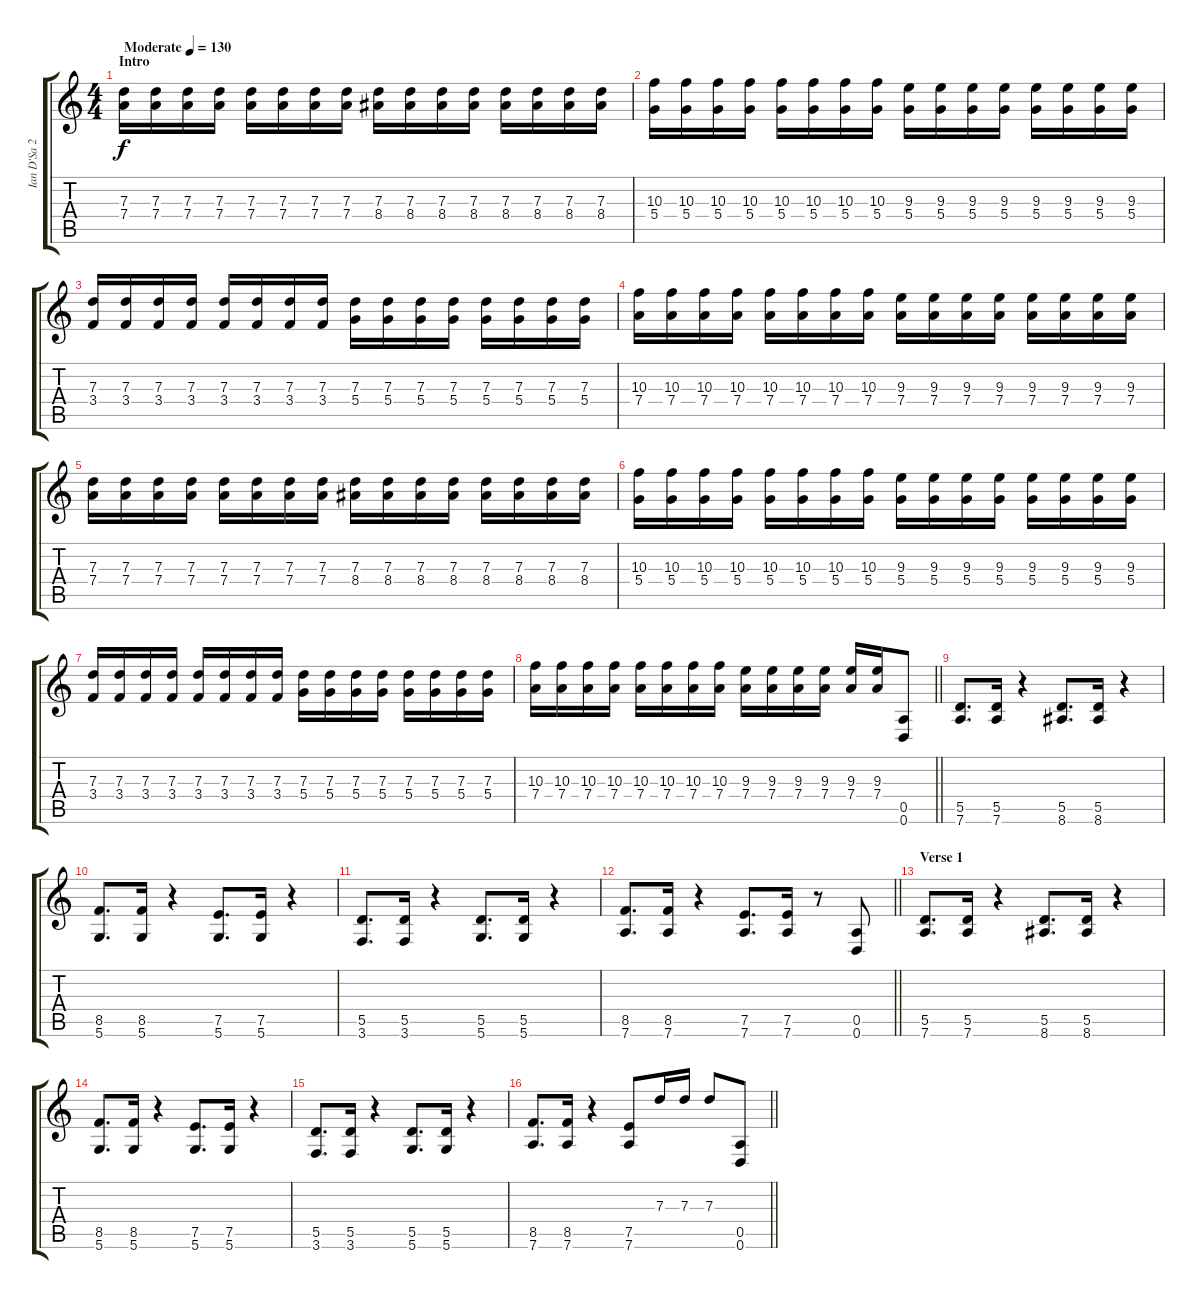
\track ("Ian D'Sa 2" "Ian D'Sa 2") {instrument overdrivenguitar}
\staff {score tabs}
\tuning (E4 B3 G3 D3 A2 D2) {hide}
\ts (4 4)
\section ("" "Intro")
\tempo (130 "Moderate")
\clef g2
\ks c
(7.3 7.4).16{dy f instrument overdrivenguitar} (7.3 7.4).16 (7.3 7.4).16 (7.3 7.4).16 (7.3 7.4).16 (7.3 7.4).16 (7.3 7.4).16 (7.3 7.4).16 (7.3 8.4).16 (7.3 8.4).16 (7.3 8.4).16 (7.3 8.4).16 (7.3 8.4).16 (7.3 8.4).16 (7.3 8.4).16 (7.3 8.4).16 |
(10.3 5.4).16 (10.3 5.4).16 (10.3 5.4).16 (10.3 5.4).16 (10.3 5.4).16 (10.3 5.4).16 (10.3 5.4).16 (10.3 5.4).16 (9.3 5.4).16 (9.3 5.4).16 (9.3 5.4).16 (9.3 5.4).16 (9.3 5.4).16 (9.3 5.4).16 (9.3 5.4).16 (9.3 5.4).16 |
(7.3 3.4).16 (7.3 3.4).16 (7.3 3.4).16 (7.3 3.4).16 (7.3 3.4).16 (7.3 3.4).16 (7.3 3.4).16 (7.3 3.4).16 (7.3 5.4).16 (7.3 5.4).16 (7.3 5.4).16 (7.3 5.4).16 (7.3 5.4).16 (7.3 5.4).16 (7.3 5.4).16 (7.3 5.4).16 |
(10.3 7.4).16 (10.3 7.4).16 (10.3 7.4).16 (10.3 7.4).16 (10.3 7.4).16 (10.3 7.4).16 (10.3 7.4).16 (10.3 7.4).16 (9.3 7.4).16 (9.3 7.4).16 (9.3 7.4).16 (9.3 7.4).16 (9.3 7.4).16 (9.3 7.4).16 (9.3 7.4).16 (9.3 7.4).16 |
(7.3 7.4).16 (7.3 7.4).16 (7.3 7.4).16 (7.3 7.4).16 (7.3 7.4).16 (7.3 7.4).16 (7.3 7.4).16 (7.3 7.4).16 (7.3 8.4).16 (7.3 8.4).16 (7.3 8.4).16 (7.3 8.4).16 (7.3 8.4).16 (7.3 8.4).16 (7.3 8.4).16 (7.3 8.4).16 |
(10.3 5.4).16 (10.3 5.4).16 (10.3 5.4).16 (10.3 5.4).16 (10.3 5.4).16 (10.3 5.4).16 (10.3 5.4).16 (10.3 5.4).16 (9.3 5.4).16 (9.3 5.4).16 (9.3 5.4).16 (9.3 5.4).16 (9.3 5.4).16 (9.3 5.4).16 (9.3 5.4).16 (9.3 5.4).16 |
(7.3 3.4).16 (7.3 3.4).16 (7.3 3.4).16 (7.3 3.4).16 (7.3 3.4).16 (7.3 3.4).16 (7.3 3.4).16 (7.3 3.4).16 (7.3 5.4).16 (7.3 5.4).16 (7.3 5.4).16 (7.3 5.4).16 (7.3 5.4).16 (7.3 5.4).16 (7.3 5.4).16 (7.3 5.4).16 |
\barLineRight lightlight
(10.3 7.4).16 (10.3 7.4).16 (10.3 7.4).16 (10.3 7.4).16 (10.3 7.4).16 (10.3 7.4).16 (10.3 7.4).16 (10.3 7.4).16 (9.3 7.4).16 (9.3 7.4).16 (9.3 7.4).16 (9.3 7.4).16 (9.3 7.4).16 (9.3 7.4).16 (0.5 0.6).8 |
\section ("" "")
(5.5 7.6).8{d} (5.5 7.6).16 r.4 (5.5 8.6).8{d} (5.5 8.6).16 r.4 |
(8.5 5.6).8{d} (8.5 5.6).16 r.4 (7.5 5.6).8{d} (7.5 5.6).16 r.4 |
(5.5 3.6).8{d} (5.5 3.6).16 r.4 (5.5 5.6).8{d} (5.5 5.6).16 r.4 |
\barLineRight lightlight
(8.5 7.6).8{d} (8.5 7.6).16 r.4 (7.5 7.6).8{d} (7.5 7.6).16 r.8 (0.5 0.6).8 |
\section ("" "Verse 1")
(5.5 7.6).8{d} (5.5 7.6).16 r.4 (5.5 8.6).8{d} (5.5 8.6).16 r.4 |
(8.5 5.6).8{d} (8.5 5.6).16 r.4 (7.5 5.6).8{d} (7.5 5.6).16 r.4 |
(5.5 3.6).8{d} (5.5 3.6).16 r.4 (5.5 5.6).8{d} (5.5 5.6).16 r.4 |
\barLineRight lightlight
(8.5 7.6).8{d} (8.5 7.6).16 r.4 (7.5 7.6).8 7.3.16 7.3.16 7.3.8 (0.5 0.6).8
